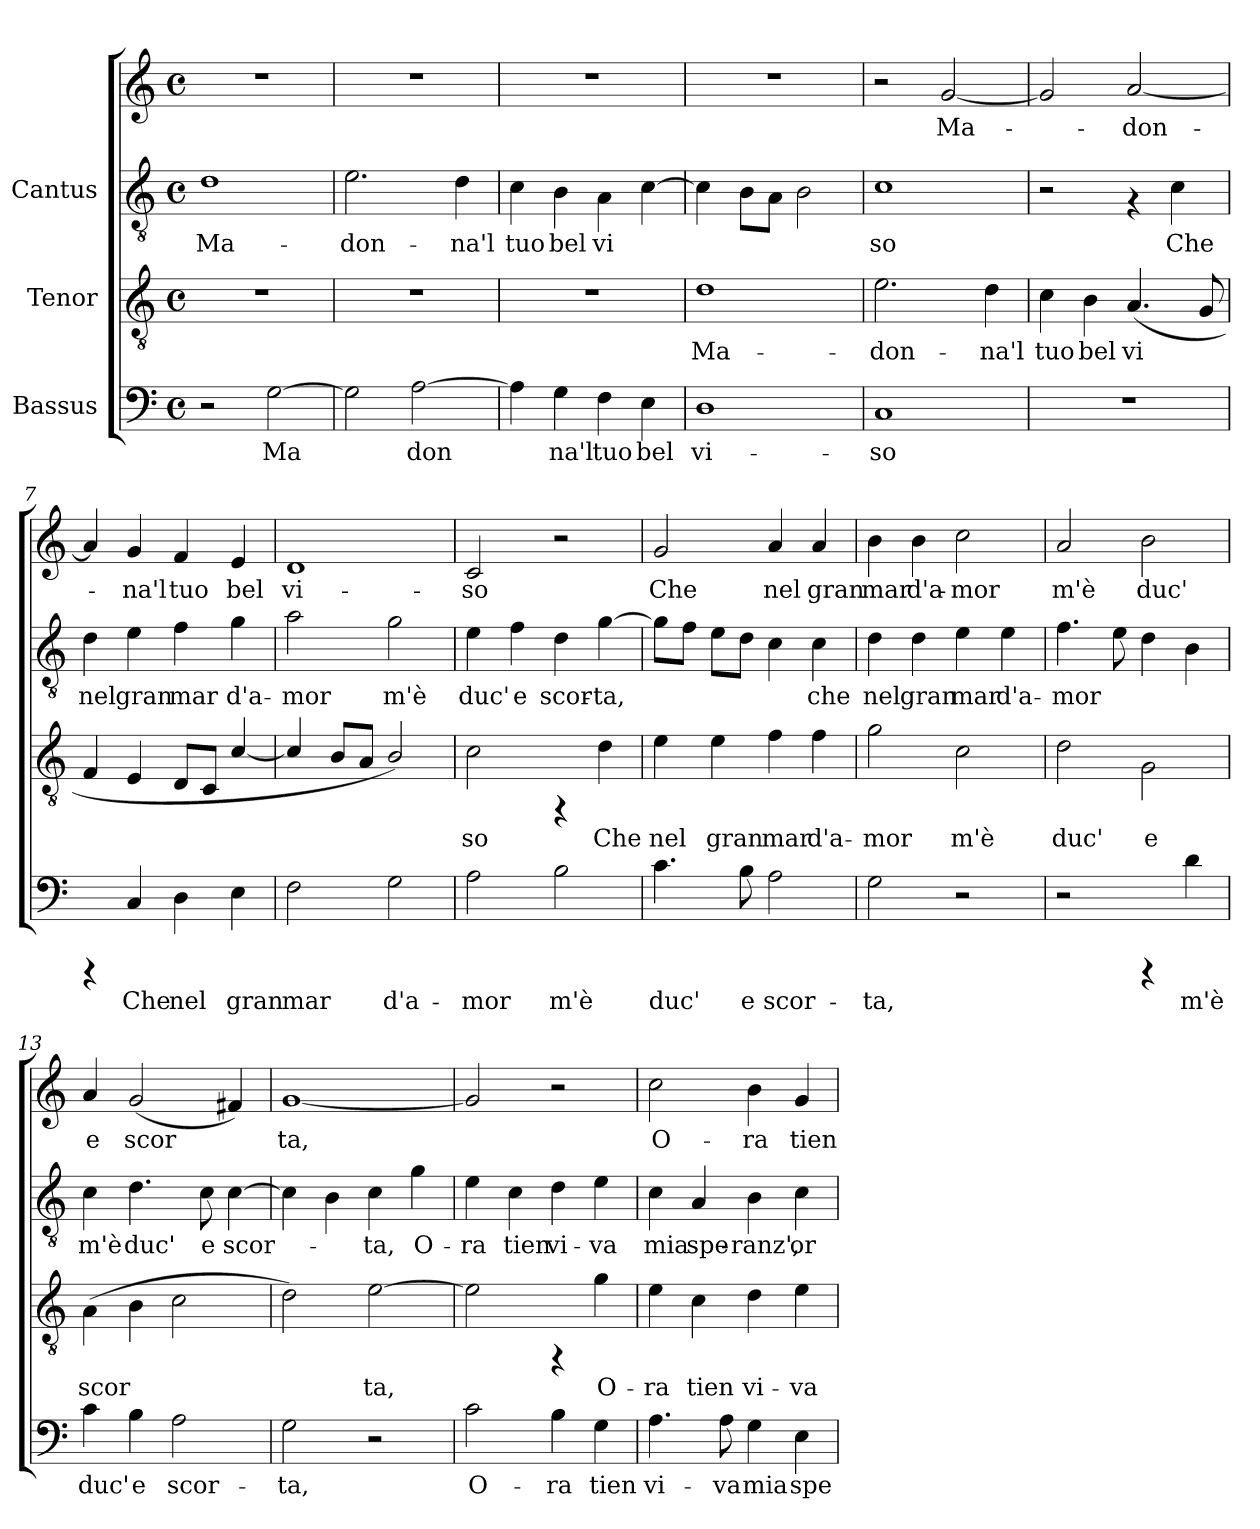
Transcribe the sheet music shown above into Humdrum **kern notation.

**kern	**text	**kern	**text	**kern	**text	**kern	**text
*part3	*part3	*part2	*part2	*part1	*part1	*part1	*part1
*staff4	*staff4	*staff3	*staff3	*staff2	*staff2	*staff1	*staff1
*I"Bassus	*	*I"Tenor	*	*I"Cantus	*	*	*
!!LO:PB:g=z
*stria5	*	*stria5	*	*stria5	*	*stria5	*
*clefF4	*	*clefGv2	*	*clefGv2	*	*clefG2	*
*M4/4	*	*M4/4	*	*M4/4	*	*M4/4	*
*met(c)	*	*met(c)	*	*met(c)	*	*met(c)	*
*MM132	*	*MM132	*	*MM132	*	*MM132	*
=1	=1	=1	=1	=1	=1	=1	=1
!	!	!	!	!	!LO:LY:b:cj	!	!
2r	.	1r	.	1d	Ma-	1r	.
!	!LO:LY:b:cj	!	!	!	!	!	!
[>2G\	Ma-	.	.	.	.	.	.
=2	=2	=2	=2	=2	=2	=2	=2
!	!LO:LY:b:cj	!	!	!	!LO:LY:b:cj	!	!
2G\]	-	1r	.	2.e\	-don-	1r	.
!	!LO:LY:b:cj	!	!	!	!	!	!
[>2A\	don-	.	.	.	.	.	.
!	!	!	!	!	!LO:LY:b:cj	!	!
.	.	.	.	4d\	-na'l	.	.
=3	=3	=3	=3	=3	=3	=3	=3
!	!LO:LY:b:cj	!	!	!	!LO:LY:b:cj	!	!
4A\]	-	1r	.	4c\	tuo	1r	.
!	!LO:LY:b:cj	!	!	!	!LO:LY:b:cj	!	!
4G\	na'l	.	.	4B\	bel	.	.
!	!LO:LY:b:cj	!	!	!	!LO:LY:b:cj	!	!
4F\	tuo	.	.	4A\	vi-	.	.
!	!LO:LY:b:cj	!	!	!	!LO:LY:b:cj	!	!
4E\	bel	.	.	[>4c\	--	.	.
=4	=4	=4	=4	=4	=4	=4	=4
!	!LO:LY:b:cj	!	!LO:LY:b:cj	!	!	!	!
1D	vi-	1d	Ma-	4c\]	.	1r	.
.	.	.	.	8B\L	.	.	.
.	.	.	.	8A\J	.	.	.
.	.	.	.	2B\	.	.	.
=5	=5	=5	=5	=5	=5	=5	=5
!	!LO:LY:b:cj	!	!LO:LY:b:cj	!	!LO:LY:b:cj	!	!
1C	-so	2.e\	-don-	1c	-so	2r	.
!	!	!	!	!	!	!	!LO:LY:b:cj
.	.	.	.	.	.	[<2g/	-Ma-
!	!	!	!LO:LY:b:cj	!	!	!	!
.	.	4d\	-na'l	.	.	.	.
=6	=6	=6	=6	=6	=6	=6	=6
!	!	!	!LO:LY:b:cj	!	!	!	!LO:LY:b:cj
1r	.	4c\	tuo	2r	.	2g/]	.
!	!	!	!LO:LY:b:cj	!	!	!	!
.	.	4B\	bel	.	.	.	.
!	!	!	!LO:LY:b:cj	!	!	!	!LO:LY:b:cj
.	.	(<4.A/	vi-	4rF	.	[<2a/	don-
!	!	!	!	!	!LO:LY:b:cj	!	!
.	.	.	.	4c\	-Che	.	.
!	!	!	!LO:LY:b:cj	!	!	!	!
.	.	8G/	--	.	.	.	.
!!LO:LB:g=z
=7	=7	=7	=7	=7	=7	=7	=7
!	!	!	!	!	!LO:LY:b:cj	!	!LO:LY:b:cj
4rCCC	.	4F/	.	4d\	nel	4a/]	.
!	!LO:LY:b:cj	!	!	!	!LO:LY:b:cj	!	!LO:LY:b:cj
4C/	Che	4E/	.	4e\	gran	4g/	na'l
!	!LO:LY:b:cj	!	!	!	!LO:LY:b:cj	!	!LO:LY:b:cj
4D\	nel	8D/L	.	4f\	mar	4f/	tuo
.	.	8C/J	.	.	.	.	.
!	!LO:LY:b:cj	!	!	!	!LO:LY:b:cj	!	!LO:LY:b:cj
4E\	gran	[<4c/	.	4g\	d'a-	4e/	bel
=8	=8	=8	=8	=8	=8	=8	=8
!	!LO:LY:b:cj	!	!	!	!LO:LY:b:cj	!	!LO:LY:b:cj
2F\	mar	4c/]	.	2a\	-mor	1d	-vi-
.	.	8B/L	.	.	.	.	.
.	.	8A/J	.	.	.	.	.
!	!LO:LY:b:cj	!	!	!	!LO:LY:b:cj	!	!
2G\	d'a-	2B/)	.	2g\	m'è	.	.
=9	=9	=9	=9	=9	=9	=9	=9
!	!LO:LY:b:cj	!	!LO:LY:b:cj	!	!LO:LY:b:cj	!	!LO:LY:b:cj
2A\	-mor	2c\	-so	4e\	duc'	2c/	so
!	!	!	!	!	!LO:LY:b:cj	!	!
.	.	.	.	4f\	e	.	.
!	!LO:LY:b:cj	!	!	!	!LO:LY:b:cj	!	!
2B\	m'è	4rFF	.	4d\	scor-	2r	.
!	!	!	!LO:LY:b:cj	!	!LO:LY:b:cj	!	!
.	.	4d\	Che	[>4g\	-ta,	.	.
=10	=10	=10	=10	=10	=10	=10	=10
!	!LO:LY:b:cj	!	!LO:LY:b:cj	!	!LO:LY:b:cj	!	!LO:LY:b:cj
4.c\	duc'	4e\	nel	8g\L]	.	2g/	Che
!	!	!	!	!	!LO:LY:b:cj	!	!
.	.	.	.	8f\J	.	.	.
!	!	!	!LO:LY:b:cj	!	!LO:LY:b:cj	!	!
.	.	4e\	gran	8e\L	.	.	.
!	!LO:LY:b:cj	!	!	!	!LO:LY:b:cj	!	!
8B\	e	.	.	8d\J	.	.	.
!	!LO:LY:b:cj	!	!LO:LY:b:cj	!	!LO:LY:b:cj	!	!LO:LY:b:cj
2A\	scor-	4f\	mar	4c\	.	4a/	nel
!	!	!	!LO:LY:b:cj	!	!LO:LY:b:cj	!	!LO:LY:b:cj
.	.	4f\	d'a-	4c\	che	4a/	gran
=11	=11	=11	=11	=11	=11	=11	=11
!	!LO:LY:b:cj	!	!LO:LY:b:cj	!	!LO:LY:b:cj	!	!LO:LY:b:cj
2G\	-ta,	2g\	-mor	4d\	nel	4b\	mar
!	!	!	!	!	!LO:LY:b:cj	!	!LO:LY:b:cj
.	.	.	.	4d\	gran	4b\	d'a-
!	!	!	!LO:LY:b:cj	!	!LO:LY:b:cj	!	!LO:LY:b:cj
2r	.	2c\	m'è	4e\	mar	2cc\	-mor
!	!	!	!	!	!LO:LY:b:cj	!	!
.	.	.	.	4e\	d'a-	.	.
!!LO:LB:g=z
=12	=12	=12	=12	=12	=12	=12	=12
!	!	!	!LO:LY:b:cj	!	!LO:LY:b:cj	!	!LO:LY:b:cj
2r	.	2d\	duc'	4.f\	mor	2a/	-m'è
!	!	!	!	!	!LO:LY:b:cj	!	!
.	.	.	.	8e\	.	.	.
!	!	!	!LO:LY:b:cj	!	!LO:LY:b:cj	!	!LO:LY:b:cj
4rCCC	.	2G\	e	4d\	.	2b\	duc'
!	!LO:LY:b:cj	!	!	!	!LO:LY:b:cj	!	!
4d\	m'è	.	.	4B\	.	.	.
=13	=13	=13	=13	=13	=13	=13	=13
!	!LO:LY:b:cj	!	!LO:LY:b:cj	!	!LO:LY:b:cj	!	!LO:LY:b:cj
4c\	duc'	(>4A\	scor-	4c\	-m'è	4a/	e
!	!LO:LY:b:cj	!	!LO:LY:b:cj	!	!LO:LY:b:cj	!	!LO:LY:b:cj
4B\	e	4B\	--	4.d\	duc'	(<2g/	scor-
!	!LO:LY:b:cj	!	!LO:LY:b:cj	!	!	!	!
2A\	scor-	2c\	--	.	.	.	.
!	!	!	!	!	!LO:LY:b:cj	!	!
.	.	.	.	8c\	e	.	.
!	!	!	!	!	!LO:LY:b:cj	!	!LO:LY:b:cj
.	.	.	.	[>4c\	scor-	4f#X/)	--
=14	=14	=14	=14	=14	=14	=14	=14
!	!LO:LY:b:cj	!	!LO:LY:b:cj	!	!LO:LY:b:cj	!	!LO:LY:b:cj
2G\	-ta,	2d\)	-	4c\]	.	[<1g	-ta,
!	!	!	!	!	!LO:LY:b:cj	!	!
.	.	.	.	4B\	.	.	.
!	!	!	!LO:LY:b:cj	!	!LO:LY:b:cj	!	!
2r	.	[>2e\	ta,	4c\	ta,	.	.
!	!	!	!	!	!LO:LY:b:cj	!	!
.	.	.	.	4g\	O-	.	.
=15	=15	=15	=15	=15	=15	=15	=15
!	!LO:LY:b:cj	!	!LO:LY:b:cj	!	!LO:LY:b:cj	!	!
2c\	O-	2e\]	.	4e\	-ra	2g/]	.
!	!	!	!	!	!LO:LY:b:cj	!	!
.	.	.	.	4c\	tien	.	.
!	!LO:LY:b:cj	!	!	!	!LO:LY:b:cj	!	!
4B\	-ra	4rFF	.	4d\	vi-	2r	.
!	!LO:LY:b:cj	!	!LO:LY:b:cj	!	!LO:LY:b:cj	!	!
4G\	tien	4g\	O-	4e\	-va	.	.
=16	=16	=16	=16	=16	=16	=16	=16
!	!LO:LY:b:cj	!	!LO:LY:b:cj	!	!LO:LY:b:cj	!	!LO:LY:b:cj
4.A\	vi-	4e\	-ra	4c\	mia	2cc\	O-
!	!	!	!LO:LY:b:cj	!	!LO:LY:b:cj	!	!
.	.	4c\	tien	4A/	spe-	.	.
!	!LO:LY:b:cj	!	!	!	!	!	!
8A\	-va	.	.	.	.	.	.
!	!LO:LY:b:cj	!	!LO:LY:b:cj	!	!LO:LY:b:cj	!	!LO:LY:b:cj
4G\	mia	4d\	vi-	4B\	-ranz',	4b\	-ra
!	!LO:LY:b:cj	!	!LO:LY:b:cj	!	!LO:LY:b:cj	!	!LO:LY:b:cj
4E\	spe-	4e\	-va	4c\	or	4g/	tien
=	=	=	=	=	=	=	=
*-	*-	*-	*-	*-	*-	*-	*-
